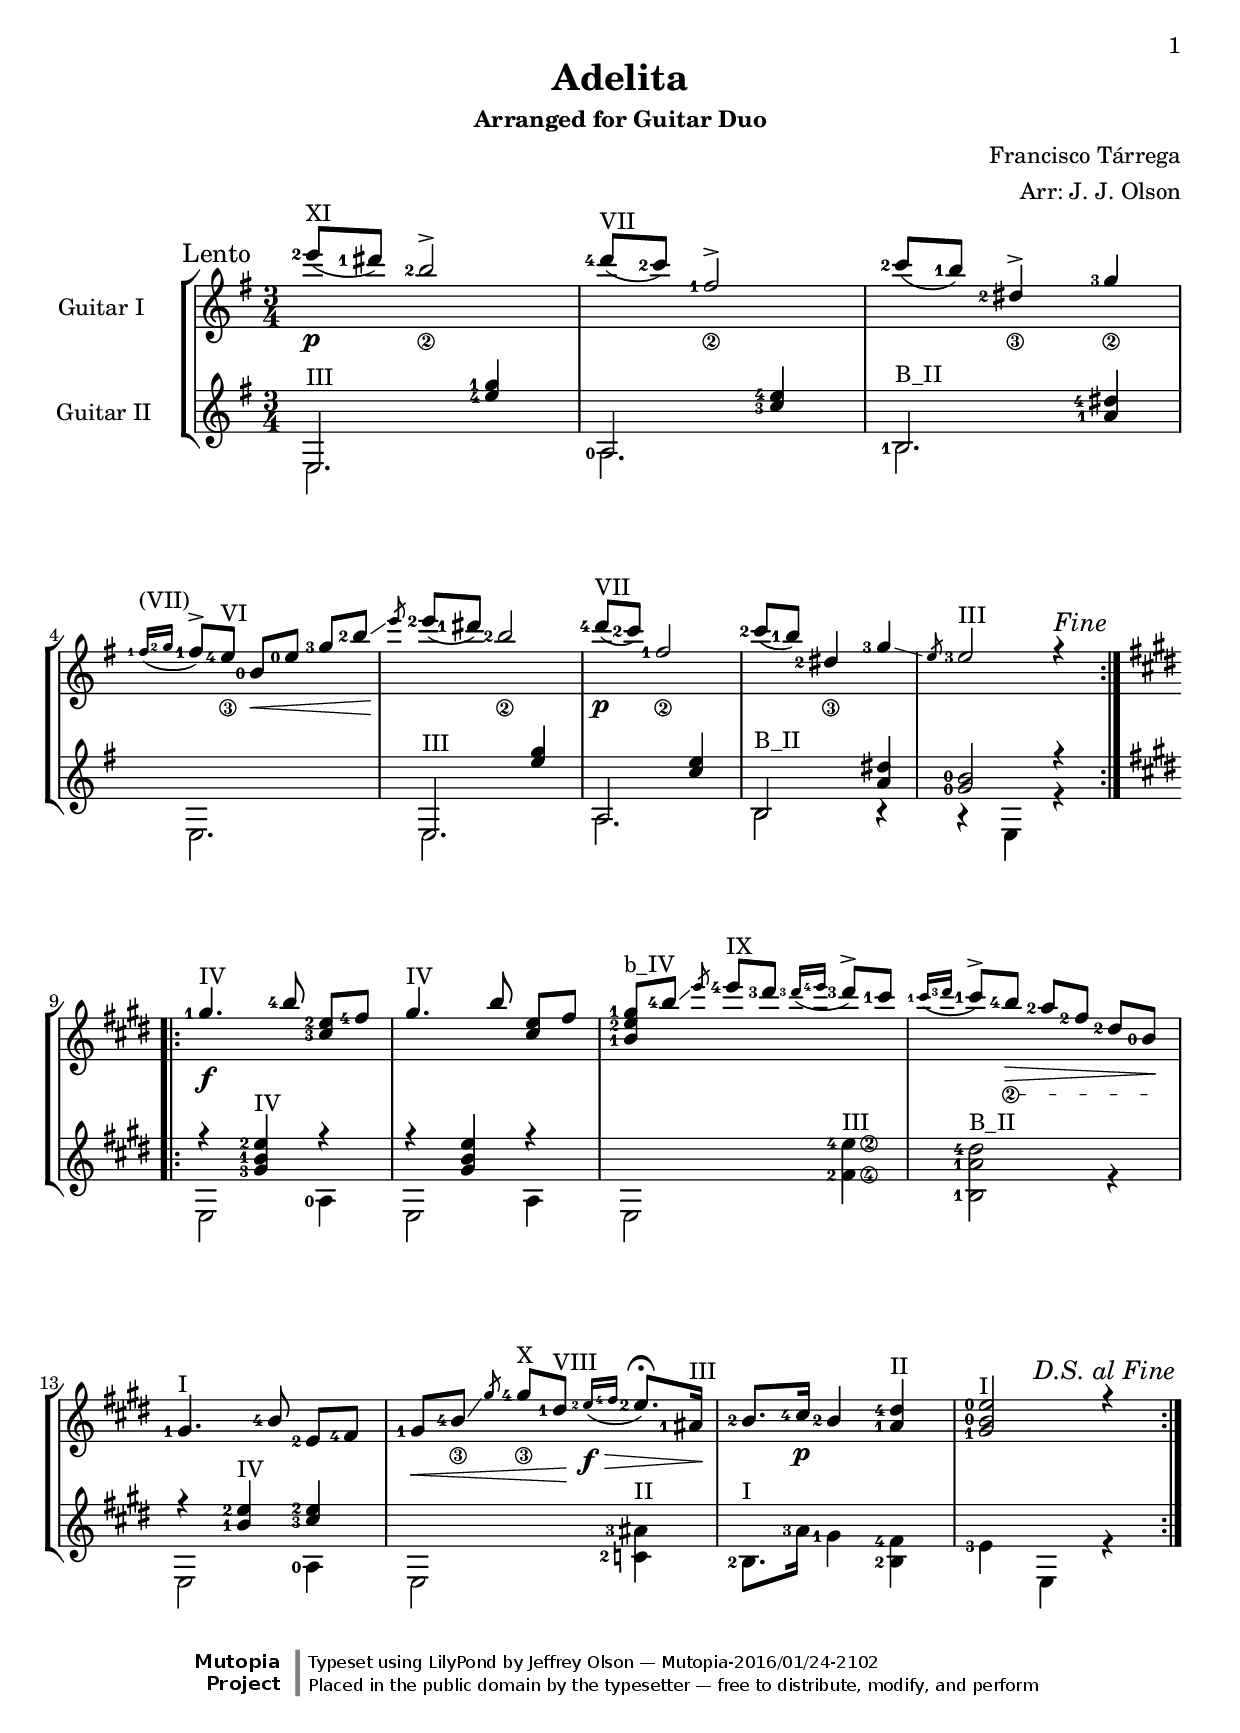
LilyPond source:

\version "2.18.2"

% Acknowledgments:
% This arrangement for guitar duo has been adapted from Tárrega's
% original solo composition, a copy of which was in the Boije
% collection and became available as IMSLP item 44649.  Thanks to
% guitarist Dennis Burns for his review and suggestions.

\header {
 title = "Adelita"
 subtitle = \markup { \smaller "Arranged for Guitar Duo" }
 composer = "Francisco Tárrega"
 arranger = "Arr: J. J. Olson"
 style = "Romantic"
 date = "n.d."
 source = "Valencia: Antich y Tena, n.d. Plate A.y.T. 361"
 mytagline = ##f

 %            o_
 %       (\___\/_____/)
 %  ~ ~ ~ ~ ~ / ~ ~ ~ ~ ~ ~ ~ 
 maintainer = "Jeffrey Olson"
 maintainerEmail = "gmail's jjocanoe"
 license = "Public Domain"

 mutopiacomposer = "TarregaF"
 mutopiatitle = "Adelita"
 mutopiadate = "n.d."
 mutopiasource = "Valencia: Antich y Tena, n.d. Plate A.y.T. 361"
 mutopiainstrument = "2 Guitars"

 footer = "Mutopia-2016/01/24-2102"
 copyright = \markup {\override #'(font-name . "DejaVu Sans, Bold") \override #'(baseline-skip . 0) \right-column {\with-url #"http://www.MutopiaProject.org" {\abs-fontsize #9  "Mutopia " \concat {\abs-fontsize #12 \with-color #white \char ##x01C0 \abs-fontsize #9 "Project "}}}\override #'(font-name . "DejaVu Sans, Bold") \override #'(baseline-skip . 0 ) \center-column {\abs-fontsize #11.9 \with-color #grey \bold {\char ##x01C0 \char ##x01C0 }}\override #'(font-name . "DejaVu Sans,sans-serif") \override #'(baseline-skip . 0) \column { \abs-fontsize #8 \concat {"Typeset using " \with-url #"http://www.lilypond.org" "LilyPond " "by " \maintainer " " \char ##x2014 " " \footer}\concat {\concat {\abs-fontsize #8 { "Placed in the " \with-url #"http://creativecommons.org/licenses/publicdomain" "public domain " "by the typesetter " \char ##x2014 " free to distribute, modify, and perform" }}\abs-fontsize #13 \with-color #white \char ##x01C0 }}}
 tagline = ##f
}

\paper{
  page-count = #1
  %#(set-paper-size "a4")      %uncomment to test specific paper size
  %#(set-paper-size "letter")  %uncomment to test specific paper size
  indent = \indent + 8\mm
  top-margin = 8\mm
  bottom-margin = 8\mm
  ragged-last-bottom = ##f
  print-first-page-number = ##t
  evenHeaderMarkup = \oddHeaderMarkup % so all page numbers to right
  oddFooterMarkup = \markup { \column {
      \fill-line { \on-the-fly #first-page \column { \vspace #1 \fromproperty #'header:copyright } } 
      \fill-line { \on-the-fly #last-page \fromproperty #'header:mytagline }
    }
  }
  evenFooterMarkup = \oddFooterMarkup
}


% guitar neck position indicators
pI    = ^\markup { "I" }
pII   = ^\markup { "II" }
pIII  = ^\markup { "III" }
pIV   = ^\markup { "IV" }
pV    = ^\markup { "V" }
pVI   = ^\markup { "VI" }
pVII  = ^\markup { "VII" }
pVIII = ^\markup { "VIII" }
pIX   = ^\markup { "IX" }
pX    = ^\markup { "X" }
pXI   = ^\markup { "XI" }
pXII  = ^\markup { "XII" }
pXIII = ^\markup { "XIII" }
pXVI  = ^\markup { "XVI" }

% parenthetic position reminders
ppI    = ^\markup { "(I)" }
ppII   = ^\markup { "(II)" }
ppIII  = ^\markup { "(III)" }
ppIV   = ^\markup { "(IV)" }
ppV    = ^\markup { "(V)" }
ppVI   = ^\markup { "(VI)" }
ppVII  = ^\markup { "(VII)" }
ppVIII = ^\markup { "(VIII)" }
ppIX   = ^\markup { "(IX)" }
ppX    = ^\markup { "(X)" }
ppXI   = ^\markup { "(XI)" }
ppXII  = ^\markup { "(XII)" }
ppXIII = ^\markup { "(XIII)" }

% large barre
BpI    = ^\markup { "B_I" }
BpII   = ^\markup { "B_II" }
BpIII  = ^\markup { "B_III" }
BpIV   = ^\markup { "B_IV" }
BpV    = ^\markup { "B_V" }
BpVI   = ^\markup { "B_VI" }
BpVII  = ^\markup { "B_VII" }
BpVIII = ^\markup { "B_VIII" }
BpIX   = ^\markup { "B_IX" }
BpX    = ^\markup { "B_X" }
BpXI   = ^\markup { "B_XI" }
BpXII  = ^\markup { "B_XII" }

% small barre
bpI    = ^\markup { "b_I" }
bpII   = ^\markup { "b_II" }
bpIII  = ^\markup { "b_III" }
bpIV   = ^\markup { "b_IV" }
bpV    = ^\markup { "b_V" }
bpVI   = ^\markup { "b_VI" }
bpVII  = ^\markup { "b_VII" }
bpVIII = ^\markup { "b_VIII" }
bpIX   = ^\markup { "b_IX" }
bpX    = ^\markup { "b_X" }
bpXI   = ^\markup { "b_XI" }
bpXII  = ^\markup { "b_XII" }

% parenthetic small barre
bppI    = ^\markup { "(b_I)" }
bppIII  = ^\markup { "(b_III)" }

% left hand fingering locations
fingerLeft   = \set fingeringOrientations = #'(left)
fingerRight  = \set fingeringOrientations = #'(right)
fingerUp     = \set fingeringOrientations = #'(up)
fingerDown   = \set fingeringOrientations = #'(down)
fingerUpDown = \set fingeringOrientations = #'(up down)
fingerInStaff  = \override Fingering.staff-padding = #'()
fingerOutStaff = \revert Fingering.staff-padding

% right hand fingers
P = \rightHandFinger #1
I = \rightHandFinger #2
M = \rightHandFinger #3
A = \rightHandFinger #4

% right hand fingering locations
rhUp    = \set strokeFingerOrientations = #'(up)
rhDown  = \set strokeFingerOrientations = #'(down)
rhLeft  = \set strokeFingerOrientations = #'(left)
rhRight = \set strokeFingerOrientations = #'(right)

% string number locations
stringUp    = \set stringNumberOrientations = #'(up)
stringDown  = \set stringNumberOrientations = #'(down)
stringLeft  = \set stringNumberOrientations = #'(left)
stringRight = \set stringNumberOrientations = #'(right)

% harmonics
headHarmonic = \override Staff.NoteHead.style = #'harmonic
headRevert = \revert Staff.NoteHead.style

%high notes
hiE   = ^\markup{ \smaller E}
hiF   = ^\markup{ \smaller F}
hiFis = ^\markup{ \smaller \concat{ F \super \sharp }}
hiG   = ^\markup{ \smaller G}
hiGis = ^\markup{ \smaller \concat{ G \super \sharp }}
hiAes = ^\markup{ \smaller \concat{ A \super \flat }}
hiA   = ^\markup{ \smaller A}
hiBes = ^\markup{ \smaller \concat{ B \super \flat }}
hiB   = ^\markup{ \smaller B}

hideTupletNumber = \override TupletNumber.stencil = ##f
unhideTupletNumber = \revert TupletNumber.stencil 
hideTupletBracket = \override TupletBracket.bracket-visibility = ##f

% stems
longStem = \override Stem.details.beamed-lengths = #'(5)
shortStem = \override Stem.details.beamed-lengths = #'(3)
revertStemLength = \revert Stem.details.beamed-lengths

% DS marks
marksRight = \override Score.RehearsalMark #'self-alignment-X = #RIGHT
markFine = \mark \markup { \smaller \italic "Fine" }
markDsFine = \mark \markup { \smaller \italic "D.S. al Fine" }

% from snippets + dashed line
stringNumberSpanner =
#(define-music-function (parser location StringNumber) (string?)
  #{
    \override TextSpanner.style = #'dashed-line
    \override TextSpanner.font-size = #-5
    \override TextSpanner.bound-details.left.stencil-align-dir-y = #CENTER
    \override TextSpanner.bound-details.left.text = \markup { \circle \number #StringNumber }
  #})

upperInstrument = \markup{ "Guitar I   " }
upperVoice = \transpose c c' {
  % within this body, c will show as middle C on a guitar staff
  \mergeDifferentlyHeadedOn
  \mergeDifferentlyDottedOn
  \fingerLeft
  \stringDown
  \slurDown

  \key e \minor
  \mark \markup { \smaller "Lento" }
  <e''-2>8\p\pXI( <dis''-1>) <b'-2\2>2-> | %1a
  <d''-4>8\pVII( <c''-2>) <fis'-1\2>2-> | %2a
  <c''-2>8( <b'-1>) <dis'-2\3>4-> <g'-3\2> | \break %3a
  \acciaccatura { <fis'-1>16\ppVII <g'-2> } <fis'-1>8->[ <e'-4\3>\pVI] <b-0>\<[ <e'-0>] <g'-3>[ <b'-2>]\glissando \slashedGrace e''8\! | %4a
  <e''-2>8( <dis''-1>) <b'-2\2>2 | %5a
  <d''-4>8\pVII\p( <c''-2>) <fis'-1\2>2 | %6a
  <c''-2>8( <b'-1>) <dis'-2\3>4 <g'-3>\glissando \slashedGrace e'8 | %7a
  <e'-3>2\pIII r4^\markup{ \larger \italic "Fine" } | \break %8a

  \key e \major
  <gis'-1>4.\pIV\f <b'-4>8 <e'-2 cis'-3>[ <fis'-4>] | %9a
  gis'4.\pIV b'8 <e' cis'>[ fis'] | %10a
  <gis'-1 e'-2 b-1>8\bpIV[ <b'-4>]\glissando \slashedGrace e''8 <e''-4>\pIX[ <dis''-3>] \acciaccatura { <dis''-3>16 <e''-4> } <dis''-3>8->[ <cis''-1>] | %11a
  \acciaccatura { <cis''-1>16 <dis''-3> } <cis''-1>8->[ 
  \stringNumberSpanner "2" \textSpannerDown <b'-4>\startTextSpan]\> <a'-2>[ <fis'-2>] <dis'-2>[ <b-0>\stopTextSpan]\! | %12a
  <gis-1>4.\pI <b-4>8 <e-2>[ <fis-4>] | %13a
  <gis-1>8\<[ <b-4\3>]\glissando \slashedGrace gis'8 <gis'-4\3>\pX[ <dis'-1>\pVIII]\! \acciaccatura { <e'-2>16\f\> <fis'-4> } <e'-2>8.\fermata[ <ais-1>16\pIII]\! | %14a
  <b-2>8.[ <cis'-4>16]\p <b-2>4 <dis'-4 a-1>\pII | %15a
  <e'-0 b-0 gis-1>2\pI r4 | %16a
}

middleVoice = \transpose c c' {
  % within this body, c will show as middle C on a guitar staff
  \mergeDifferentlyHeadedOn
  \mergeDifferentlyDottedOn
  \fingerLeft
  \stringDown

  \key e \minor
  e,2 <g'-1 e'-4>4 | %1b
  a,2 <e'-4 c'-3>4 | %2b
  b,2 <dis'-4 a-1>4 | %3b
  s2. | %4b
  e,2 <g' e'>4 | %5b
  a,2 <e' c'>4 | %6b
  b,2 <dis' a>4 | %7b
  <b-0 g-0>2 r4 | %8b

  \key e \major
  r4 <e'-2 b-1 gis-3>\pIV r | %9b
  r4 <e' b gis> r | %10b
  s2. | %11b
  s2. | %12b
  r4 <e'-2 b-1>\pIV <e'-2 cis'-3> | %13b
  s2. | %14b
  s2. | %15b
  s2. | %16b
}

  %<< {
  %} \\ {
  %} >>

lowerInstrument = \markup{ "Guitar II  " }
lowerVoice = \transpose c c' {
  % within this body, c will show as middle C on a guitar staff
  \mergeDifferentlyHeadedOn
  \mergeDifferentlyDottedOn
  \fingerLeft
  \stringDown
  \marksRight

  \key e \minor
  \repeat volta 2 {
   e,2.\pIII | %1c
   <a,-0>2. | %2c
   <b,-1>2.\BpII | %3c
   e,2. | %4c
   e,2.\pIII | %5c
   a,2. | %6c
   b,2\BpII r4 | %7c
   r4 e, r | %8c
  }

  \key e \major
  \set Score.doubleRepeatType = #":|.|:"
  \repeat volta 2 {
   e,2 <a,-0>4 | %9c
   e,2 a,4 | %10c
   \stringRight
   e,2 <e'-4\2 fis-2\4>4\pIII | %11c
   <dis'-4 a-1 b,-1>2\BpII r4 | %12c
   e,2 <a,-0>4 | %13c
   e,2 <ais-3 c-2>4\pII | %14c
   <b,-2>8.\pI <a-3>16 <gis-1>4 <fis-4 b,-2> | %15c
   <e-3>4 e, r \markDsFine | %16c
  }
}

\score {
  \context StaffGroup <<
    \context Staff = "up" \with { instrumentName = \upperInstrument } <<
      \set Staff.midiInstrument = #"acoustic grand"
      \clef "treble"
      \time 3/4
      \context Voice = "1" { \voiceOne \upperVoice }
     >>
    \context Staff = "dn" \with { instrumentName = \lowerInstrument } <<
      \set Staff.midiInstrument = #"acoustic grand"
      \clef "treble"
      \time 3/4
      \context Voice = "3" { \voiceThree \middleVoice }
      \context Voice = "2" { \voiceTwo \lowerVoice }
     >>
  >>
  \layout {}
  \midi {
    \tempo 4 = 60
    \transposition c % guitar plays octave lower than written
  }
}

